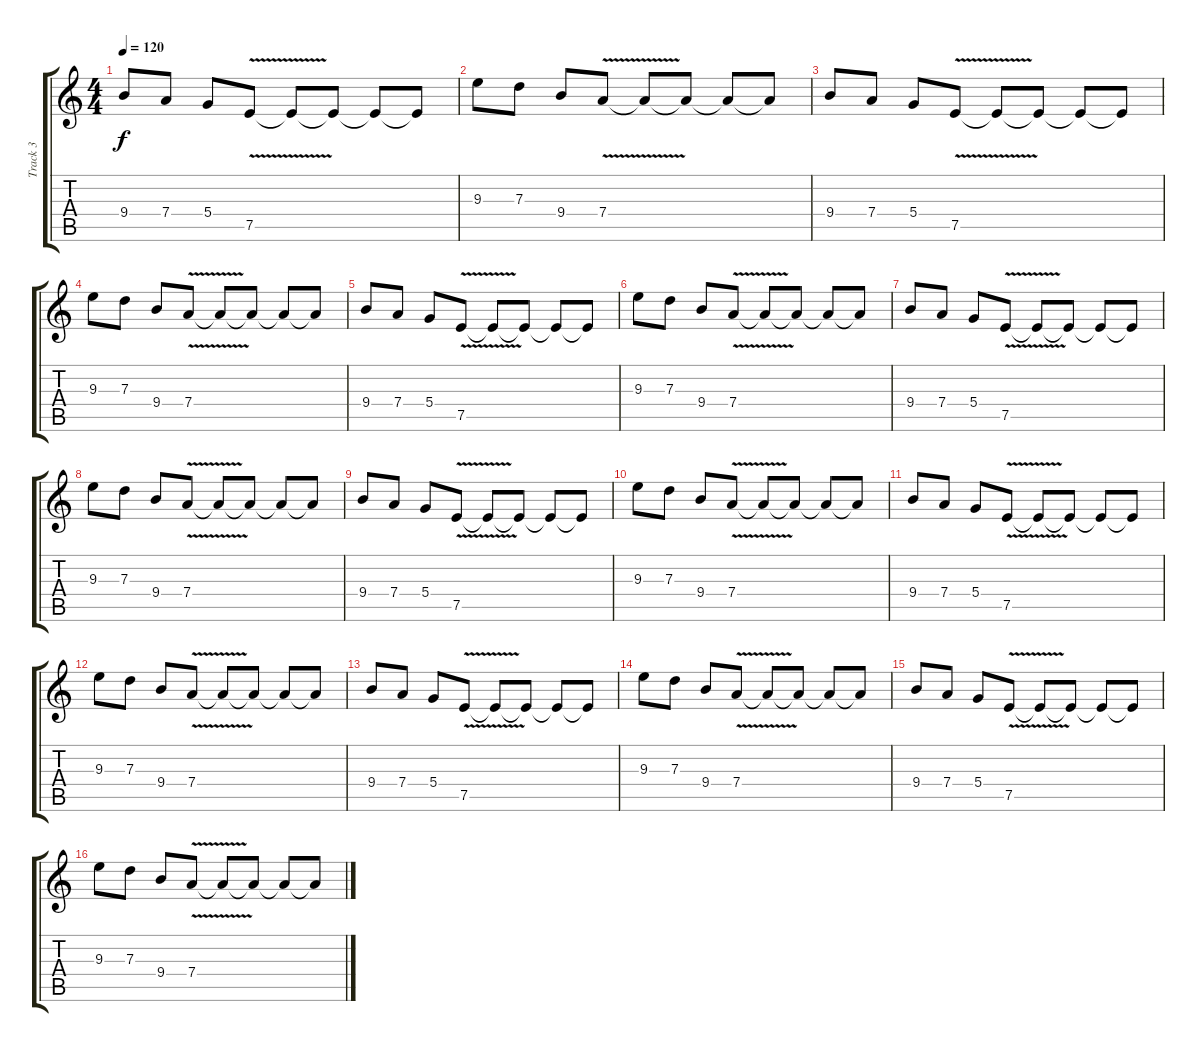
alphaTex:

\track ("Track 3" "Track 3") {instrument overdrivenguitar}
\staff {score tabs}
\tuning (E4 B3 G3 D3 A2 E2) {hide}
\ts (4 4)
\tempo 120
\clef g2
\ks c
9.4.8{dy f} 7.4.8 5.4.8 7.5{v}.8 7.5{t}.8 7.5{t}.8 7.5{t}.8 7.5{t}.8 |
9.3.8 7.3.8 9.4.8 7.4{v}.8 7.4{t}.8 7.4{t}.8 7.4{t}.8 7.4{t}.8 |
9.4.8 7.4.8 5.4.8 7.5{v}.8 7.5{t}.8 7.5{t}.8 7.5{t}.8 7.5{t}.8 |
9.3.8 7.3.8 9.4.8 7.4{v}.8 7.4{t}.8 7.4{t}.8 7.4{t}.8 7.4{t}.8 |
9.4.8 7.4.8 5.4.8 7.5{v}.8 7.5{t}.8 7.5{t}.8 7.5{t}.8 7.5{t}.8 |
9.3.8 7.3.8 9.4.8 7.4{v}.8 7.4{t}.8 7.4{t}.8 7.4{t}.8 7.4{t}.8 |
9.4.8 7.4.8 5.4.8 7.5{v}.8 7.5{t}.8 7.5{t}.8 7.5{t}.8 7.5{t}.8 |
9.3.8 7.3.8 9.4.8 7.4{v}.8 7.4{t}.8 7.4{t}.8 7.4{t}.8 7.4{t}.8 |
9.4.8 7.4.8 5.4.8 7.5{v}.8 7.5{t}.8 7.5{t}.8 7.5{t}.8 7.5{t}.8 |
9.3.8 7.3.8 9.4.8 7.4{v}.8 7.4{t}.8 7.4{t}.8 7.4{t}.8 7.4{t}.8 |
9.4.8 7.4.8 5.4.8 7.5{v}.8 7.5{t}.8 7.5{t}.8 7.5{t}.8 7.5{t}.8 |
9.3.8 7.3.8 9.4.8 7.4{v}.8 7.4{t}.8 7.4{t}.8 7.4{t}.8 7.4{t}.8 |
9.4.8 7.4.8 5.4.8 7.5{v}.8 7.5{t}.8 7.5{t}.8 7.5{t}.8 7.5{t}.8 |
9.3.8 7.3.8 9.4.8 7.4{v}.8 7.4{t}.8 7.4{t}.8 7.4{t}.8 7.4{t}.8 |
9.4.8 7.4.8 5.4.8 7.5{v}.8 7.5{t}.8 7.5{t}.8 7.5{t}.8 7.5{t}.8 |
9.3.8 7.3.8 9.4.8 7.4{v}.8 7.4{t}.8 7.4{t}.8 7.4{t}.8 7.4{t}.8
